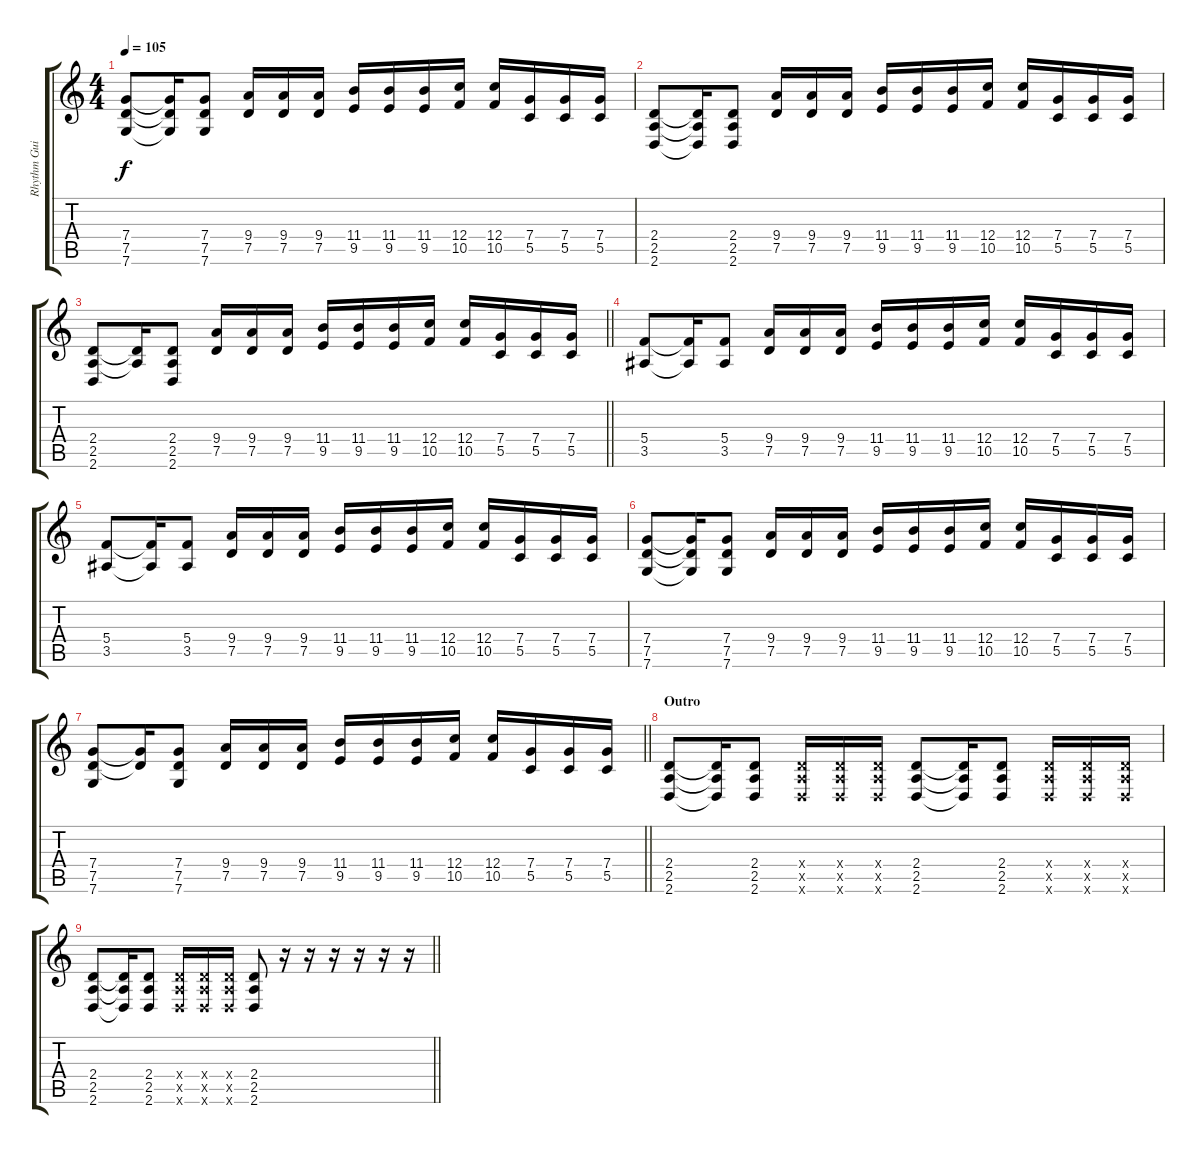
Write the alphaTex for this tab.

\track ("Rhythm Guitar" "Rhythm Gui") {instrument distortionguitar}
\staff {score tabs}
\tuning (D4 A3 F3 C3 G2 C2) {hide}
\ts (4 4)
\tempo 105
\clef g2
\ks c
(7.4 7.5 7.6).8{dy f} (7.4{t} 7.5{t} 7.6{t}).16 (7.4 7.5 7.6).8 (9.4 7.5).16 (9.4 7.5).16 (9.4 7.5).16 (11.4 9.5).16 (11.4 9.5).16 (11.4 9.5).16 (12.4 10.5).16 (12.4 10.5).16 (7.4 5.5).16 (7.4 5.5).16 (7.4 5.5).16 |
(2.4 2.5 2.6).8 (2.4{t} 2.5{t} 2.6{t}).16 (2.4 2.5 2.6).8 (9.4 7.5).16 (9.4 7.5).16 (9.4 7.5).16 (11.4 9.5).16 (11.4 9.5).16 (11.4 9.5).16 (12.4 10.5).16 (12.4 10.5).16 (7.4 5.5).16 (7.4 5.5).16 (7.4 5.5).16 |
\barLineRight lightlight
(2.4 2.5 2.6).8 (2.4{t} 2.5{t}).16 (2.4 2.5 2.6).8 (9.4 7.5).16 (9.4 7.5).16 (9.4 7.5).16 (11.4 9.5).16 (11.4 9.5).16 (11.4 9.5).16 (12.4 10.5).16 (12.4 10.5).16 (7.4 5.5).16 (7.4 5.5).16 (7.4 5.5).16 |
(5.4 3.5).8 (5.4{t} 3.5{t}).16 (5.4 3.5).8 (9.4 7.5).16 (9.4 7.5).16 (9.4 7.5).16 (11.4 9.5).16 (11.4 9.5).16 (11.4 9.5).16 (12.4 10.5).16 (12.4 10.5).16 (7.4 5.5).16 (7.4 5.5).16 (7.4 5.5).16 |
(5.4 3.5).8 (5.4{t} 3.5{t}).16 (5.4 3.5).8 (9.4 7.5).16 (9.4 7.5).16 (9.4 7.5).16 (11.4 9.5).16 (11.4 9.5).16 (11.4 9.5).16 (12.4 10.5).16 (12.4 10.5).16 (7.4 5.5).16 (7.4 5.5).16 (7.4 5.5).16 |
(7.4 7.5 7.6).8 (7.4{t} 7.5{t} 7.6{t}).16 (7.4 7.5 7.6).8 (9.4 7.5).16 (9.4 7.5).16 (9.4 7.5).16 (11.4 9.5).16 (11.4 9.5).16 (11.4 9.5).16 (12.4 10.5).16 (12.4 10.5).16 (7.4 5.5).16 (7.4 5.5).16 (7.4 5.5).16 |
\barLineRight lightlight
(7.4 7.5 7.6).8 (7.4{t} 7.5{t}).16 (7.4 7.5 7.6).8 (9.4 7.5).16 (9.4 7.5).16 (9.4 7.5).16 (11.4 9.5).16 (11.4 9.5).16 (11.4 9.5).16 (12.4 10.5).16 (12.4 10.5).16 (7.4 5.5).16 (7.4 5.5).16 (7.4 5.5).16 |
\section ("" "Outro")
(2.4 2.5 2.6).8 (2.4{t} 2.5{t} 2.6{t}).16 (2.4 2.5 2.6).8 (2.4{x} 2.5{x} 2.6{x}).16 (2.4{x} 2.5{x} 2.6{x}).16 (2.4{x} 2.5{x} 2.6{x}).16 (2.4 2.5 2.6).8 (2.4{t} 2.5{t} 2.6{t}).16 (2.4 2.5 2.6).8 (2.4{x} 2.5{x} 2.6{x}).16 (2.4{x} 2.5{x} 2.6{x}).16 (2.4{x} 2.5{x} 2.6{x}).16 |
\barLineRight lightlight
(2.4 2.5 2.6).8 (2.4{t} 2.5{t} 2.6{t}).16 (2.4 2.5 2.6).8 (2.4{x} 2.5{x} 2.6{x}).16 (2.4{x} 2.5{x} 2.6{x}).16 (2.4{x} 2.5{x} 2.6{x}).16 (2.4 2.5 2.6).8 r.16 r.16 r.16 r.16 r.16 r.16
